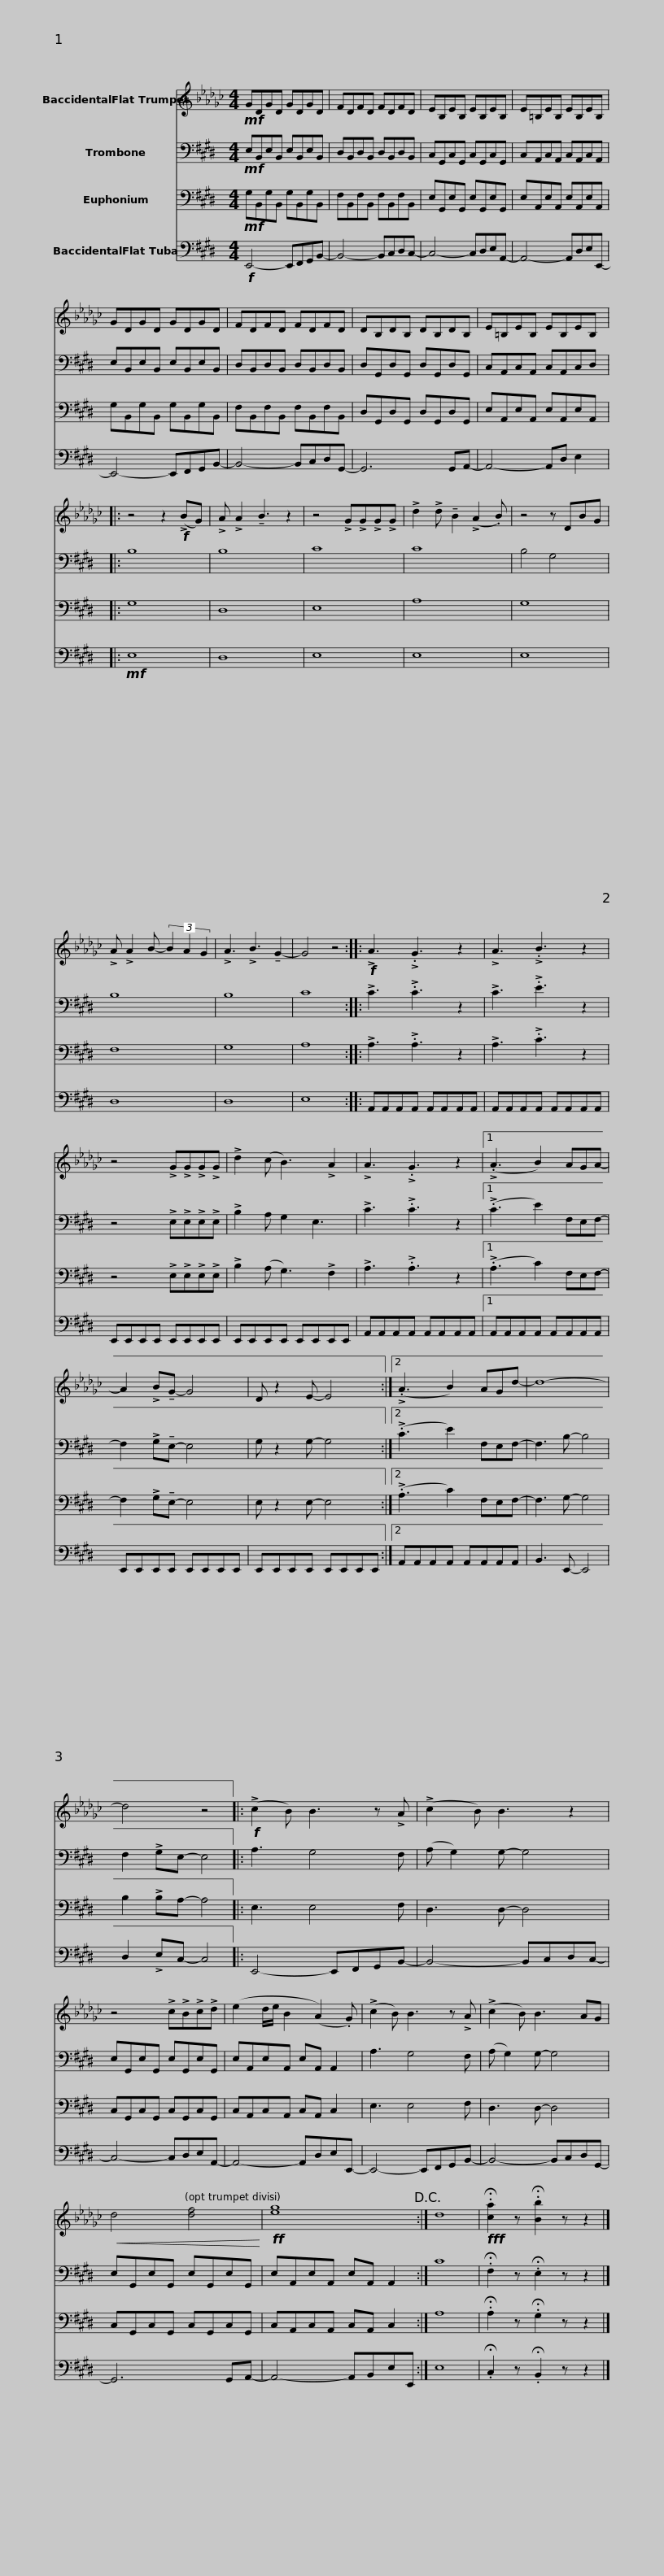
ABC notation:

X:1
%%score 1 2 3 4
L:1/8
M:4/4
I:linebreak $
K:E
V:1 treble transpose=-2
V:2 bass
V:3 bass
V:4 bass
V:1
[K:Gb]!mf! GDGD GDGD | FDFD FDFD | EB,EB, EB,EB, | E=B,EB, EB,EB, |$ GDGD GDGD | %5
 FDFD FDFD | DB,DB, DB,DB, | E=B,EB, EB,EB, |: z4 z2!f! (!>!BG) |$ !>!A !>!A2 !tenuto!B3 z2 | %10
 z4 !>!G!>!G!>!G!>!G | !>!d2 !>!d !tenuto!B2 (!>!A2 .B) | z4 z DBG | !>!A !>!A2 B- (3B2 A2 G2 | !>!A3 !>!B3 !tenuto!G2- | %15
 G4 z4 ::$!f! !>!A3 !>!.G3 z2 | !>!A3 !>!.B3 z2 | z4 !>!G!>!G!>!G!>!G | !>!d2 (c B3) !>!A2 |$ %20
 !>!A3 !>!.G3 z2 |1 (!>!.A3 B2) AGA- | A2 !>!B!tenuto!G- G4 | D z2 E- E4 :|2$ (!>!.A3 B2) AGd- | %25
 d8- | d4 z4 |:!f! (!>!c2 B) B3 z !>!A | (!>!c2 B) B3 z2 |$ z4 !>!c!>!B!>!c!>!d | %30
 (e2 d/e/ B2 (A2) .G) | (!>!c2 B) B3 z !>!A | (!>!c2 B) B3 AG |$!<(! d4 [df]4!<)! |!ff! [eg]8!D.C.! :| %35
 d8 |!fff! .!fermata![ca]2 z .!fermata![Bb]2 z z2 |] %37
V:2
!mf! E,B,,E,B,, E,B,,E,B,, | D,B,,D,B,, D,B,,D,B,, | C,G,,C,G,, C,G,,C,G,, | C,A,,C,A,, C,A,,C,A,, |$ E,B,,E,B,, E,B,,E,B,, | %5
 D,B,,D,B,, D,B,,D,B,, | D,G,,D,G,, D,G,,D,G,, | C,A,,C,A,, C,A,,C,D, |: B,8 |$ B,8 | %10
 C8 | C8 | B,4 G,4 | B,8 | B,8 | %15
 C8 ::$ !>!C3 !>!.C3 z2 | !>!C3 !>!.E3 z2 | z4 !>!E,!>!E,!>!E,!>!E, | !>!B,2 A, G,2 E,3 |$ %20
 !>!C3 !>!.C3 z2 |1 (!>!.C3 E2) F,E,F,- | F,2 !>!G,!tenuto!E,- E,4 | G, z2 G,- G,4 :|2$ (!>!.C3 E2) F,E,F,- | %25
 F,3 B,- B,4 | F,2 !>!G,E,- E,4 |: A,3 G,4 F, | (A, G,2) G,- G,4 |$ E,G,,E,G,, E,G,,E,G,, | %30
 E,A,,E,A,, E,A,, A,,2 | A,3 G,4 F, | (A, G,2) G,- G,4 |$ E,G,,E,G,, E,G,,E,G,, | E,A,,E,A,, E,A,, A,,2 :| %35
 C8 | .!fermata!F,2 z .!fermata!E,2 z z2 |] %37
V:3
!mf! G,B,,G,B,, G,B,,G,B,, | F,B,,F,B,, F,B,,F,B,, | E,G,,E,G,, E,G,,E,G,, | E,A,,E,A,, E,A,,E,A,, |$ G,B,,G,B,, G,B,,G,B,, | %5
 F,B,,F,B,, F,B,,F,B,, | D,G,,D,G,, D,G,,D,G,, | E,A,,E,A,, E,A,,E,A,, |: G,8 |$ D,8 | %10
 E,8 | A,8 | G,8 | F,8 | G,8 | %15
 A,8 ::$ !>!A,3 !>!.A,3 z2 | !>!A,3 !>!.C3 z2 | z4 !>!E,!>!E,!>!E,!>!E, | !>!B,2 (A, G,3) !>!F,2 |$ %20
 !>!A,3 !>!.A,3 z2 |1 (!>!.A,3 C2) F,E,F,- | F,2 !>!G,!tenuto!E,- E,4 | E, z2 E,- E,4 :|2$ (!>!.A,3 C2) F,E,F,- | %25
 F,3 G,- G,4 | B,2 !>!B,A,- A,4 |: E,3 E,4 F, | D,3 D,- D,4 |$ C,G,,C,G,, C,G,,C,G,, | %30
 C,A,,C,A,, C,A,, C,2 | E,3 E,4 F, | D,3 D,- D,4 |$ C,G,,C,G,, C,G,,C,G,, | C,A,,C,A,, C,A,, C,2 :| %35
 A,8 | .!fermata!A,2 z .!fermata!G,2 z z2 |] %37
V:4
!f! E,,4- E,,F,,G,,B,,- | B,,4- B,,C,D,C,- | C,4- C,D,E,A,,- | A,,4- A,,D,E,E,,- |$ E,,4- E,,F,,G,,B,,- | %5
 B,,4- B,,C,D,G,,- | G,,6 G,,A,,- | A,,4- A,,D, E,2 |:!mf! E,8 |$ D,8 | %10
 E,8 | E,8 | E,8 | D,8 | D,8 | %15
 E,8 ::$ A,,A,,A,,A,, A,,A,,A,,A,, | A,,A,,A,,A,, A,,A,,A,,A,, | E,,E,,E,,E,, E,,E,,E,,E,, | E,,E,,E,,E,, E,,E,,E,,E,, |$ %20
 A,,A,,A,,A,, A,,A,,A,,A,, |1 A,,A,,A,,A,, A,,A,,A,,A,, | E,,E,,E,,E,, E,,E,,E,,E,, | E,,E,,E,,E,, E,,E,,E,,E,, :|2$ A,,A,,A,,A,, A,,A,,A,,A,, | %25
 B,,3 E,,- E,,4 | D,2 !>!E,C,- C,4 |: E,,4- E,,F,,G,,B,,- | B,,4- B,,C,D,C,- |$ C,4- C,D,E,A,,- | %30
 A,,4- A,,D,E,E,,- | E,,4- E,,F,,G,,B,,- | B,,4- B,,C,D,G,,- |$ G,,6 G,,A,,- | A,,4- A,,B,,E,E,, :| %35
 E,8 | .!fermata!C,2 z .!fermata!B,,2 z z2 |] %37
